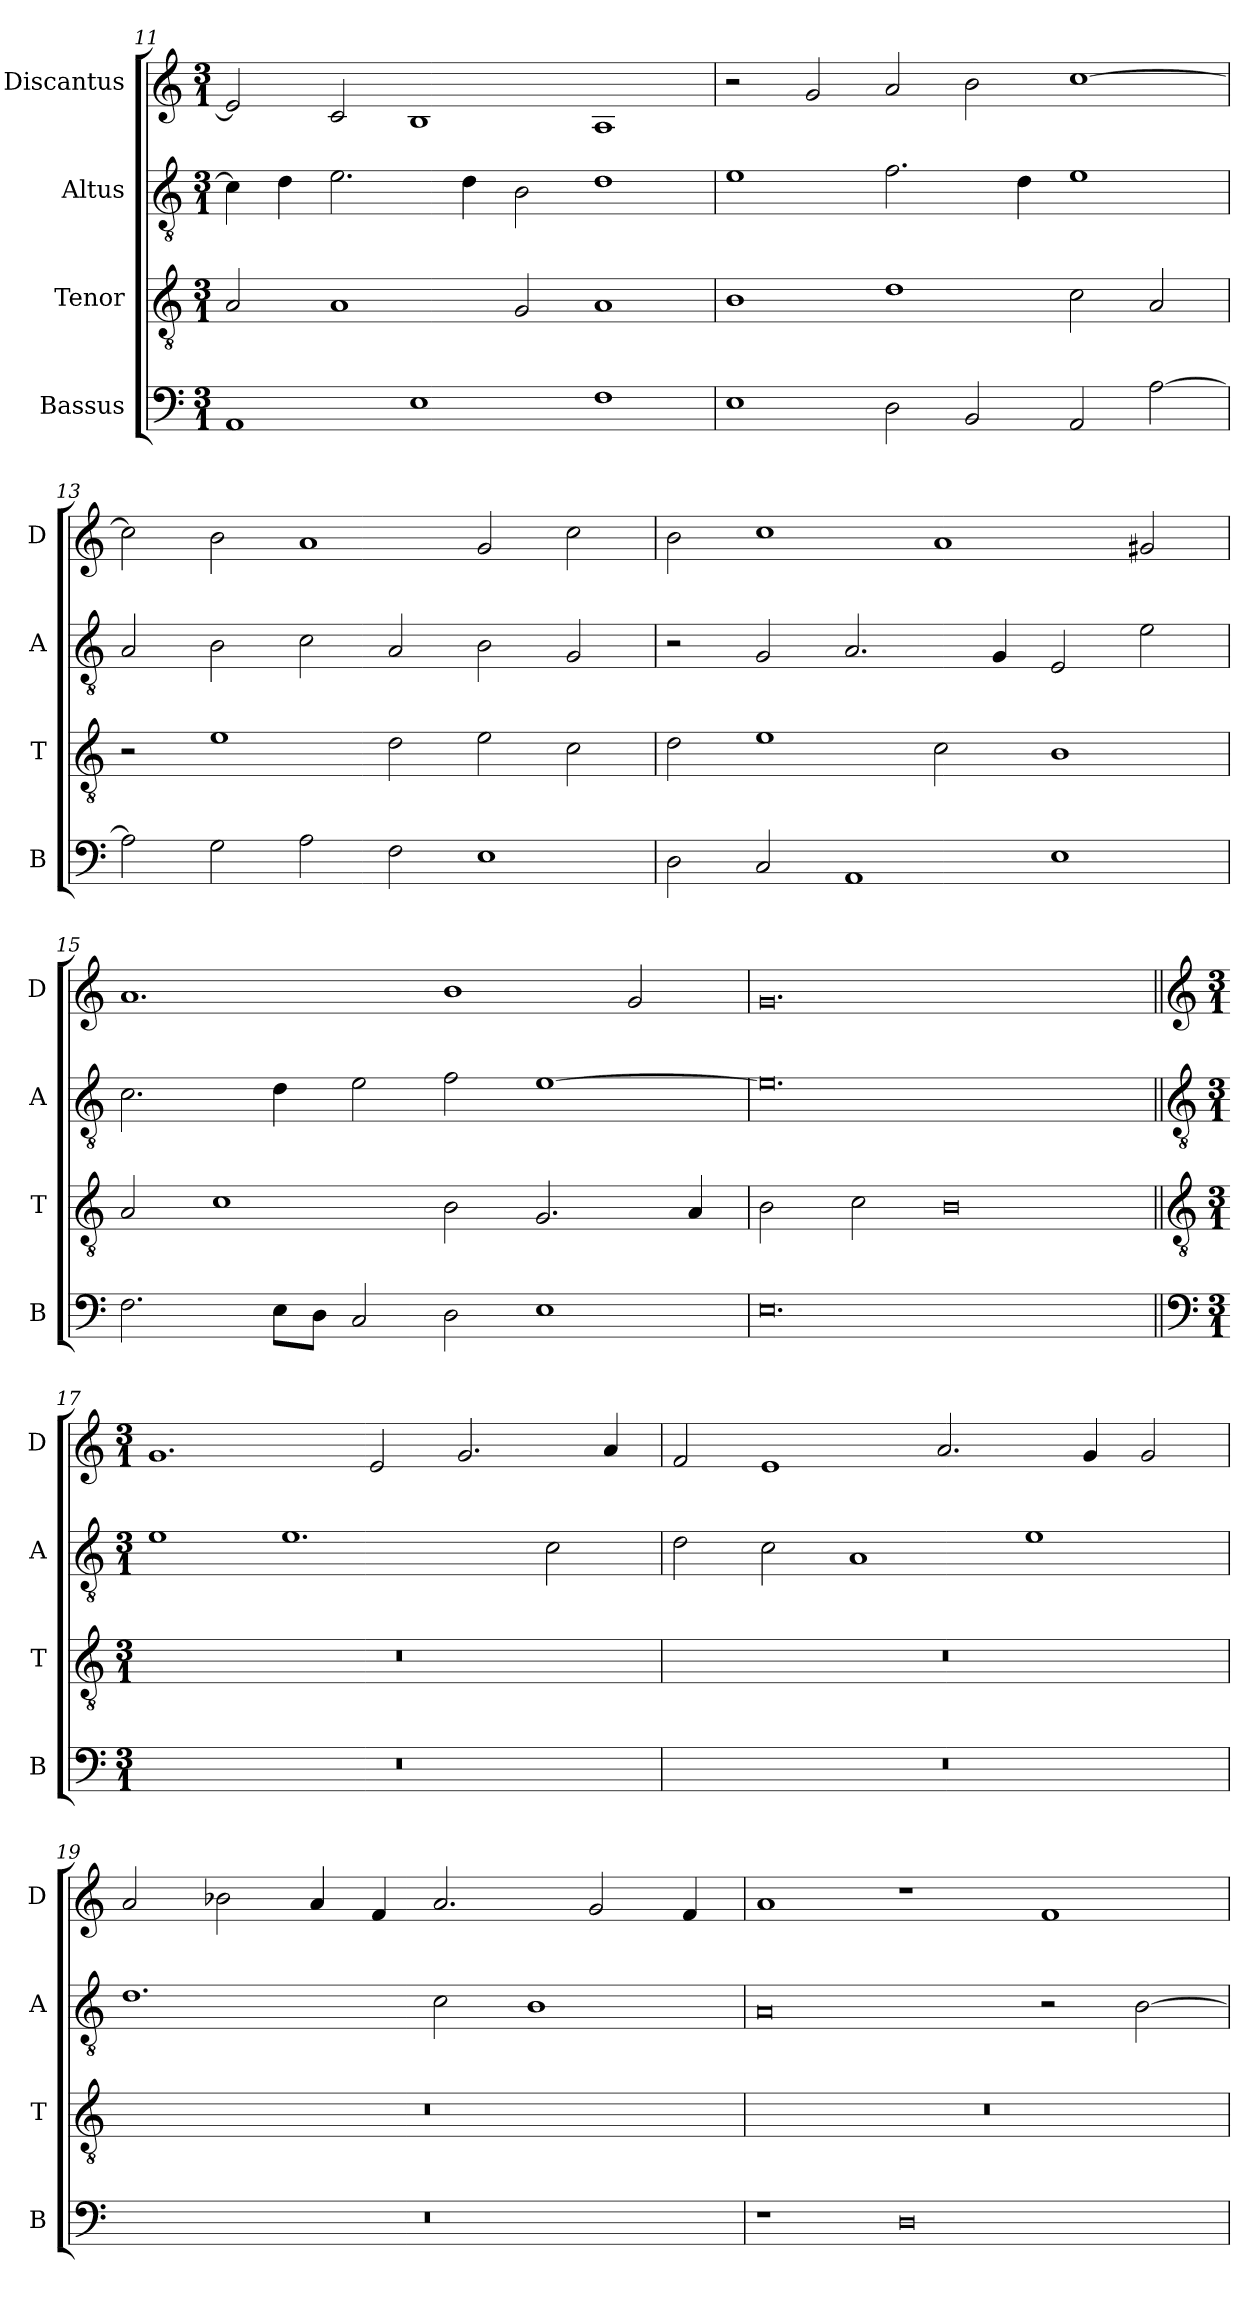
**kern	**kern	**kern	**kern
*part4	*part3	*part2	*part1
*staff4	*staff3	*staff2	*staff1
*I"Bassus	*I"Tenor	*I"Altus	*I"Discantus
*I'B	*I'T	*I'A	*I'D
*clefF4	*clefGv2	*clefGv2	*clefG2
*k[]	*k[]	*k[]	*k[]
*M3/1	*M3/1	*M3/1	*M3/1
=11	=11	=11	=11
1AA	2A/	4c\]	2e/]
.	.	4d\	.
.	1A	2.e\	2c/
1E	.	.	1B
.	.	4d\	.
.	2G/	2B\	.
1F	1A	1d	1A
=12	=12	=12	=12
1E	1B	1e	2r
.	.	.	2g/
2D\	1d	2.f\	2a/
2BB/	.	.	2b\
.	.	4d\	.
2AA/	2c\	1e	[1cc
[2A\	2A/	.	.
=13	=13	=13	=13
2A\]	2r	2A/	2cc\]
2G\	1e	2B\	2b\
2A\	.	2c\	1a
2F\	2d\	2A/	.
1E	2e\	2B\	2g/
.	2c\	2G/	2cc\
=14	=14	=14	=14
2D\	2d\	2r	2b\
2C/	1e	2G/	1cc
1AA	.	2.A/	.
.	2c\	.	1a
.	.	4G/	.
1E	1B	2E/	.
.	.	2e\	2g#X/
=15	=15	=15	=15
2.F\	2A/	2.c\	1.a
.	1c	.	.
8E\L	.	4d\	.
8D\J	.	.	.
2C/	.	2e\	.
2D\	2B\	2f\	1b
1E	2.G/	[1e	.
.	.	.	2g/
.	4A/	.	.
=16	=16	=16	=16
0.E	2B\	0.e]	0.g
.	2c\	.	.
.	0B	.	.
!!LO:LB:g=z
=17||	=17||	=17||	=17||
*clefF4	*clefGv2	*clefGv2	*clefG2
*k[]	*k[]	*k[]	*k[]
*M3/1	*M3/1	*M3/1	*M3/1
0.r	0.r	1e	1.g
.	.	1.e	.
.	.	.	2e/
.	.	.	2.g/
.	.	2c\	.
.	.	.	4a/
=18	=18	=18	=18
0.r	0.r	2d\	2f/
.	.	2c\	1e
.	.	1A	.
.	.	.	2.a/
.	.	1e	.
.	.	.	4g/
.	.	.	2g/
=19	=19	=19	=19
0.r	0.r	1.d	2a/
.	.	.	2b-X\
.	.	.	4a/
.	.	.	4f/
.	.	2c\	2.a/
.	.	1B	.
.	.	.	2g/
.	.	.	4f/
=20	=20	=20	=20
1r	0.r	0A	1a
0D	.	.	1r
.	.	2r	1f
.	.	[2B\	.
=	=	=	=
*-	*-	*-	*-
